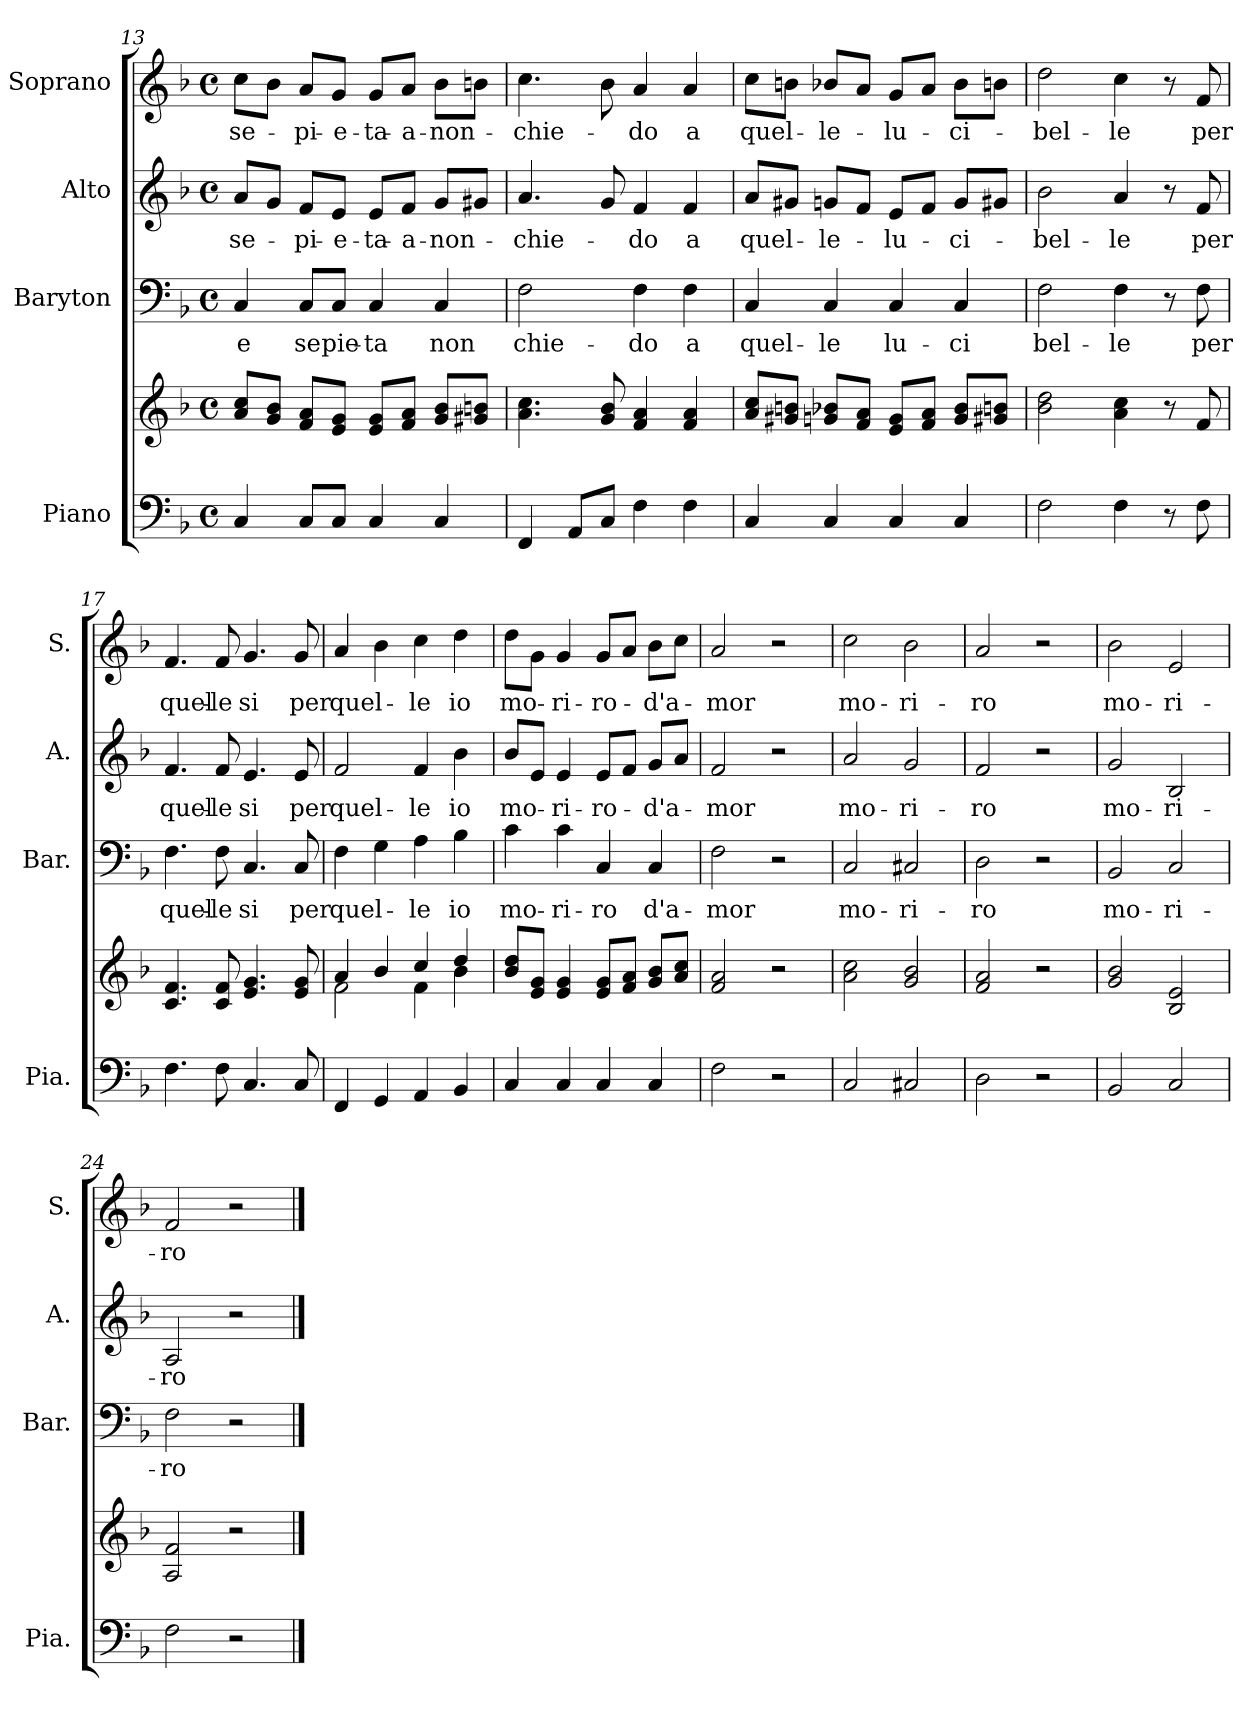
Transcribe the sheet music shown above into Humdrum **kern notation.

**kern	**kern	**kern	**text	**kern	**text	**kern	**text
*part4	*part4	*part3	*part3	*part2	*part2	*part1	*part1
*staff5	*staff4	*staff3	*staff3	*staff2	*staff2	*staff1	*staff1
*I"Piano	*	*I"Baryton	*	*I"Alto	*	*I"Soprano	*
*I'Pia.	*	*I'Bar.	*	*I'A.	*	*I'S.	*
*clefF4	*clefG2	*clefF4	*	*clefG2	*	*clefG2	*
*k[b-]	*k[b-]	*k[b-]	*	*k[b-]	*	*k[b-]	*
*M4/4	*M4/4	*M4/4	*	*M4/4	*	*M4/4	*
*met(c)	*met(c)	*met(c)	*	*met(c)	*	*met(c)	*
=13	=13	=13	=13	=13	=13	=13	=13
!	!	!	!LO:LY:b	!	!LO:LY:b	!	!LO:LY:b
4C/	8a/ 8cc/L	4C/	e	8a/L	se-	8cc\L	se-
.	8g/ 8b-/J	.	.	8g/J	.	8b-\J	.
!	!	!	!LO:LY:b	!	!LO:LY:b	!	!LO:LY:b
8C/L	8f/ 8a/L	8C/L	se	8f/L	-pi-	8a/L	-pi-
!	!	!	!LO:LY:b	!	!LO:LY:b	!	!LO:LY:b
8C/J	8e/ 8g/J	8C/J	pie-	8e/J	-e-	8g/J	-e-
!	!	!	!LO:LY:b	!	!LO:LY:b	!	!LO:LY:b
4C/	8e/ 8g/L	4C/	-ta	8e/L	-ta-	8g/L	-ta-
!	!	!	!	!	!LO:LY:b	!	!LO:LY:b
.	8f/ 8a/J	.	.	8f/J	-a-	8a/J	-a-
!	!	!	!LO:LY:b	!	!LO:LY:b	!	!LO:LY:b
4C/	8g/ 8b-/L	4C/	non	8g/L	-non-	8b-\L	-non-
.	8g#X/ 8bn/J	.	.	8g#X/J	.	8bn\J	.
!!LO:LB:g=z
=14	=14	=14	=14	=14	=14	=14	=14
!	!	!	!LO:LY:b	!	!LO:LY:b	!	!LO:LY:b
4FF/	4.a\ 4.cc\	2F\	chie-	4.a/	-chie-	4.cc\	-chie-
8AA/L	.	.	.	.	.	.	.
8C/J	8g/ 8b-/	.	.	8g/	.	8b-\	.
!	!	!	!LO:LY:b	!	!LO:LY:b	!	!LO:LY:b
4F\	4f/ 4a/	4F\	-do	4f/	-do	4a/	-do
!	!	!	!LO:LY:b	!	!LO:LY:b	!	!LO:LY:b
4F\	4f/ 4a/	4F\	a	4f/	a	4a/	a
=15	=15	=15	=15	=15	=15	=15	=15
!	!	!	!LO:LY:b	!	!LO:LY:b	!	!LO:LY:b
4C/	8a/ 8cc/L	4C/	quel-	8a/L	quel-	8cc\L	quel-
.	8g#X/ 8bn/J	.	.	8g#X/J	.	8bn\J	.
!	!	!	!LO:LY:b	!	!LO:LY:b	!	!LO:LY:b
4C/	8gn/ 8b-X/L	4C/	-le	8gn/L	-le-	8b-X/L	-le-
.	8f/ 8a/J	.	.	8f/J	.	8a/J	.
!	!	!	!LO:LY:b	!	!LO:LY:b	!	!LO:LY:b
4C/	8e/ 8g/L	4C/	lu-	8e/L	-lu-	8g/L	-lu-
.	8f/ 8a/J	.	.	8f/J	.	8a/J	.
!	!	!	!LO:LY:b	!	!LO:LY:b	!	!LO:LY:b
4C/	8g/ 8b-/L	4C/	-ci	8g/L	-ci-	8b-\L	-ci-
.	8g#X/ 8bn/J	.	.	8g#X/J	.	8bn\J	.
=16	=16	=16	=16	=16	=16	=16	=16
!	!	!	!LO:LY:b	!	!LO:LY:b	!	!LO:LY:b
2F\	2b-\ 2dd\	2F\	bel-	2b-\	-bel-	2dd\	-bel-
!	!	!	!LO:LY:b	!	!LO:LY:b	!	!LO:LY:b
4F\	4a\ 4cc\	4F\	-le	4a/	-le	4cc\	-le
8r	8r	8r	.	8r	.	8r	.
!	!	!	!LO:LY:b	!	!LO:LY:b	!	!LO:LY:b
8F\	8f/	8F\	per	8f/	per	8f/	per
=17	=17	=17	=17	=17	=17	=17	=17
!	!	!	!LO:LY:b	!	!LO:LY:b	!	!LO:LY:b
4.F\	4.c/ 4.f/	4.F\	quel-	4.f/	quel-	4.f/	quel-
!	!	!	!LO:LY:b	!	!LO:LY:b	!	!LO:LY:b
8F\	8c/ 8f/	8F\	-le	8f/	-le	8f/	-le
!	!	!	!LO:LY:b	!	!LO:LY:b	!	!LO:LY:b
4.C/	4.e/ 4.g/	4.C/	si	4.e/	si	4.g/	si
!	!	!	!LO:LY:b	!	!LO:LY:b	!	!LO:LY:b
8C/	8e/ 8g/	8C/	per	8e/	per	8g/	per
=18	=18	=18	=18	=18	=18	=18	=18
*	*^	*	*	*	*	*	*
!	!	!	!	!LO:LY:b	!	!LO:LY:b	!	!LO:LY:b
4FF/	4a/	2f\	4F\	quel-	2f/	quel-	4a/	quel-
4GG/	4b-/	.	4G\	.	.	.	4b-\	.
!	!	!	!	!LO:LY:b	!	!LO:LY:b	!	!LO:LY:b
4AA/	4cc/	4f\	4A\	-le	4f/	-le	4cc\	-le
!	!	!	!	!LO:LY:b	!	!LO:LY:b	!	!LO:LY:b
4BB-/	4dd/	4b-\	4B-\	io	4b-\	io	4dd\	io
!!LO:PB:g=z
=19	=19	=19	=19	=19	=19	=19	=19	=19
!	!	!	!	!LO:LY:b	!	!LO:LY:b	!	!LO:LY:b
*	*v	*v	*	*	*	*	*	*
4C/	8b-/ 8dd/L	4c\	mo-	8b-/L	mo-	8dd\L	mo-
.	8e/ 8g/J	.	.	8e/J	.	8g\J	.
!	!	!	!LO:LY:b	!	!LO:LY:b	!	!LO:LY:b
4C/	4e/ 4g/	4c\	-ri-	4e/	-ri-	4g/	-ri-
!	!	!	!LO:LY:b	!	!LO:LY:b	!	!LO:LY:b
4C/	8e/ 8g/L	4C/	-ro	8e/L	-ro-	8g/L	-ro-
.	8f/ 8a/J	.	.	8f/J	.	8a/J	.
!	!	!	!LO:LY:b	!	!LO:LY:b	!	!LO:LY:b
4C/	8g/ 8b-/L	4C/	d'a-	8g/L	-d'a-	8b-\L	-d'a-
.	8a/ 8cc/J	.	.	8a/J	.	8cc\J	.
=20	=20	=20	=20	=20	=20	=20	=20
!	!	!	!LO:LY:b	!	!LO:LY:b	!	!LO:LY:b
2F\	2f/ 2a/	2F\	-mor	2f/	-mor	2a/	-mor
2r	2r	2r	.	2r	.	2r	.
=21	=21	=21	=21	=21	=21	=21	=21
!	!	!	!LO:LY:b	!	!LO:LY:b	!	!LO:LY:b
2C/	2a\ 2cc\	2C/	mo-	2a/	mo-	2cc\	mo-
!	!	!	!LO:LY:b	!	!LO:LY:b	!	!LO:LY:b
2C#X/	2g/ 2b-/	2C#X/	-ri-	2g/	-ri-	2b-\	-ri-
=22	=22	=22	=22	=22	=22	=22	=22
!	!	!	!LO:LY:b	!	!LO:LY:b	!	!LO:LY:b
2D\	2f/ 2a/	2D\	-ro	2f/	-ro	2a/	-ro
2r	2r	2r	.	2r	.	2r	.
=23	=23	=23	=23	=23	=23	=23	=23
!	!	!	!LO:LY:b	!	!LO:LY:b	!	!LO:LY:b
2BB-/	2g/ 2b-/	2BB-/	mo-	2g/	mo-	2b-\	mo-
!	!	!	!LO:LY:b	!	!LO:LY:b	!	!LO:LY:b
2C/	2B-/ 2e/	2C/	-ri-	2B-/	-ri-	2e/	-ri-
=24	=24	=24	=24	=24	=24	=24	=24
!	!	!	!LO:LY:b	!	!LO:LY:b	!	!LO:LY:b
2F\	2A/ 2f/	2F\	-ro	2A/	-ro	2f/	-ro
2r	2r	2r	.	2r	.	2r	.
==	==	==	==	==	==	==	==
*-	*-	*-	*-	*-	*-	*-	*-
